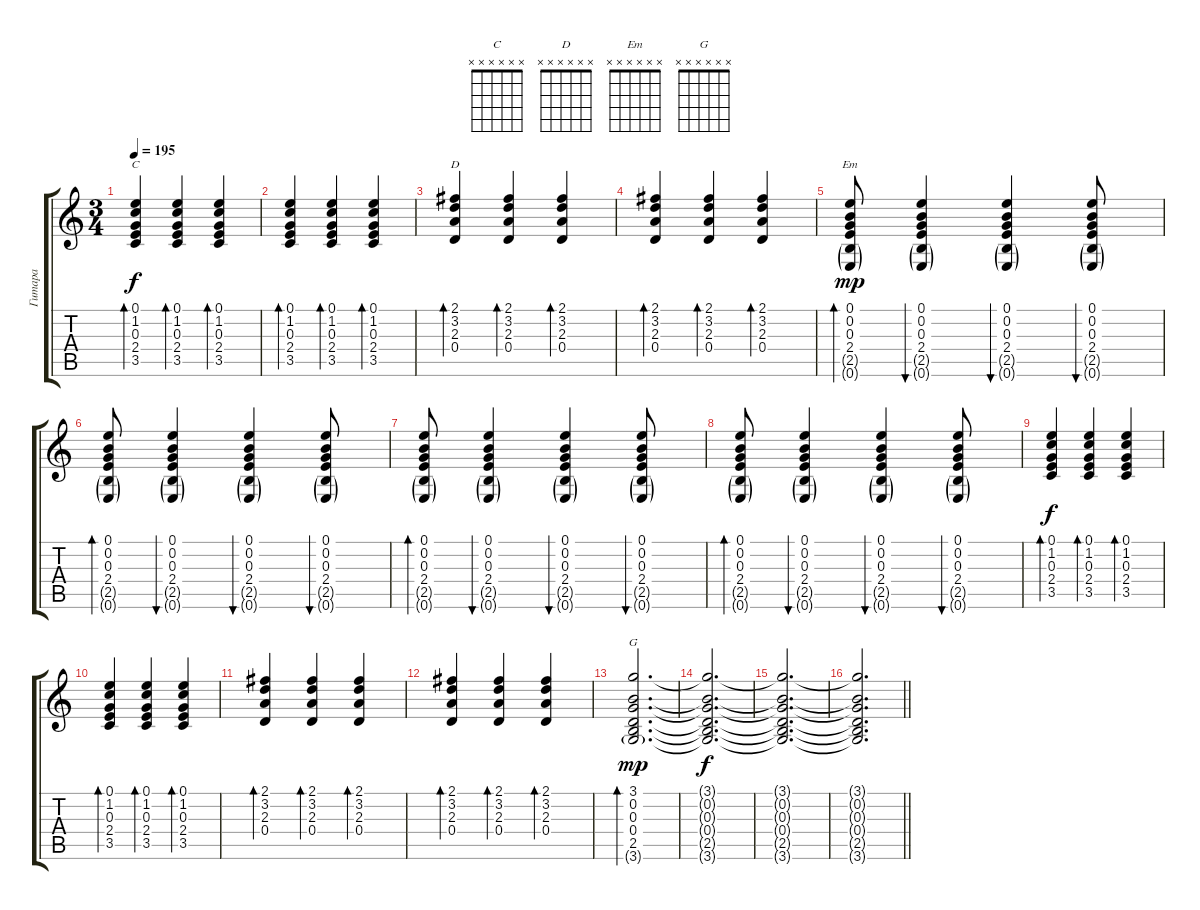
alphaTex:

\track ("Гитара" "Гитара") {instrument acousticguitarsteel}
\staff {score tabs}
\tuning (E4 B3 G3 D3 A2 E2) {hide}
\chord ("C" x x x x x x)
\chord ("D" x x x x x x)
\chord ("Em" x x x x x x)
\chord ("G" x x x x x x)
\ts (3 4)
\tempo 195
\clef g2
\ks c
(0.1 1.2 0.3 2.4 3.5).4{bd 60 ch "C" dy f} (0.1 1.2 0.3 2.4 3.5).4{bd 60} (0.1 1.2 0.3 2.4 3.5).4{bd 60} |
(0.1 1.2 0.3 2.4 3.5).4{bd 60} (0.1 1.2 0.3 2.4 3.5).4{bd 60} (0.1 1.2 0.3 2.4 3.5).4{bd 60} |
(2.1 3.2 2.3 0.4).4{bd 60 ch "D"} (2.1 3.2 2.3 0.4).4{bd 60} (2.1 3.2 2.3 0.4).4{bd 60} |
(2.1 3.2 2.3 0.4).4{bd 60} (2.1 3.2 2.3 0.4).4{bd 60} (2.1 3.2 2.3 0.4).4{bd 60} |
(0.1 0.2 0.3 2.4 2.5{g} 0.6{g}).8{bd 60 ch "Em" dy mp} (0.1 0.2 0.3 2.4 2.5{g} 0.6{g}).4{bu 60} (0.1 0.2 0.3 2.4 2.5{g} 0.6{g}).4{bu 60} (0.1 0.2 0.3 2.4 2.5{g} 0.6{g}).8{bu 60} |
(0.1 0.2 0.3 2.4 2.5{g} 0.6{g}).8{bd 60} (0.1 0.2 0.3 2.4 2.5{g} 0.6{g}).4{bu 60} (0.1 0.2 0.3 2.4 2.5{g} 0.6{g}).4{bu 60} (0.1 0.2 0.3 2.4 2.5{g} 0.6{g}).8{bu 60} |
(0.1 0.2 0.3 2.4 2.5{g} 0.6{g}).8{bd 60} (0.1 0.2 0.3 2.4 2.5{g} 0.6{g}).4{bu 60} (0.1 0.2 0.3 2.4 2.5{g} 0.6{g}).4{bu 60} (0.1 0.2 0.3 2.4 2.5{g} 0.6{g}).8{bu 60} |
(0.1 0.2 0.3 2.4 2.5{g} 0.6{g}).8{bd 60} (0.1 0.2 0.3 2.4 2.5{g} 0.6{g}).4{bu 60} (0.1 0.2 0.3 2.4 2.5{g} 0.6{g}).4{bu 60} (0.1 0.2 0.3 2.4 2.5{g} 0.6{g}).8{bu 60} |
(0.1 1.2 0.3 2.4 3.5).4{bd 60 dy f} (0.1 1.2 0.3 2.4 3.5).4{bd 60} (0.1 1.2 0.3 2.4 3.5).4{bd 60} |
(0.1 1.2 0.3 2.4 3.5).4{bd 60} (0.1 1.2 0.3 2.4 3.5).4{bd 60} (0.1 1.2 0.3 2.4 3.5).4{bd 60} |
(2.1 3.2 2.3 0.4).4{bd 60} (2.1 3.2 2.3 0.4).4{bd 60} (2.1 3.2 2.3 0.4).4{bd 60} |
(2.1 3.2 2.3 0.4).4{bd 60} (2.1 3.2 2.3 0.4).4{bd 60} (2.1 3.2 2.3 0.4).4{bd 60} |
(3.1 0.2 0.3 0.4 2.5 3.6{g}).2{d bd 60 ch "G" dy mp} |
(3.1{t} 0.2{t} 0.3{t} 0.4{t} 2.5{t} 3.6{t}).2{d dy f} |
(3.1{t} 0.2{t} 0.3{t} 0.4{t} 2.5{t} 3.6{t}).2{d} |
\barLineRight lightlight
(3.1{t} 0.2{t} 0.3{t} 0.4{t} 2.5{t} 3.6{t}).2{d}
